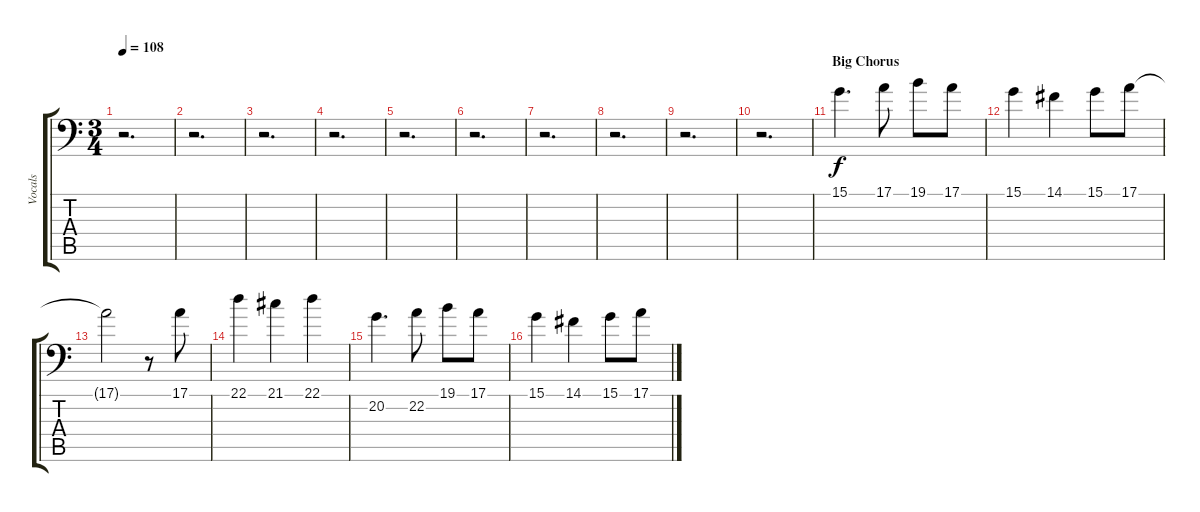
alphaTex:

\track ("Vocals" "Vocals") {instrument choiraahs}
\staff {score tabs}
\tuning (E3 B2 G2 D2 A1 E1) {hide}
\ts (3 4)
\tempo 108
\clef f4
\ks c
r.2{d dy f} |
r.2{d} |
r.2{d} |
r.2{d} |
r.2{d} |
r.2{d} |
r.2{d} |
r.2{d} |
r.2{d} |
r.2{d volume 16} |
\section ("" "Big Chorus")
15.1.4{d} 17.1.8 19.1.8 17.1.8 |
15.1.4 14.1.4 15.1.8 17.1.8 |
17.1{t}.2 r.8 17.1.8 |
22.1.4 21.1.4 22.1.4 |
20.2.4{d} 22.2.8 19.1.8 17.1.8 |
15.1.4 14.1.4 15.1.8 17.1.8
